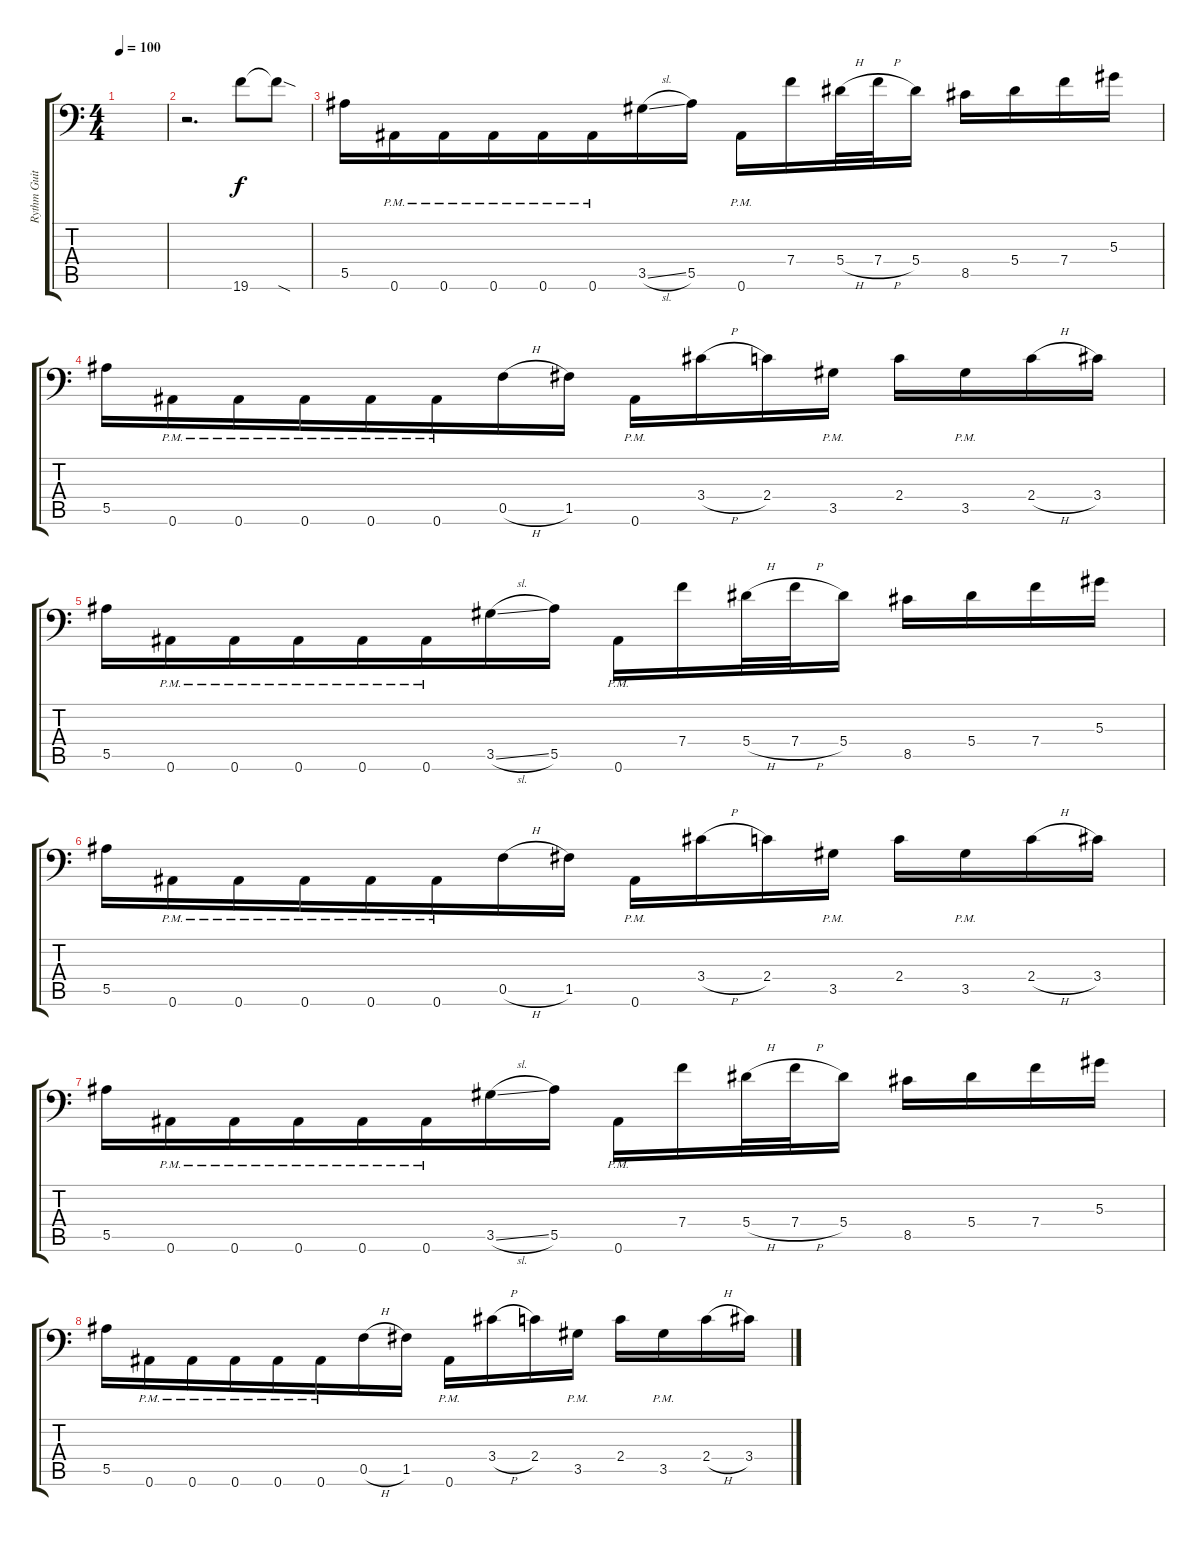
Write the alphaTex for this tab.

\track ("Rythm Guitar 1" "Rythm Guit") {instrument distortionguitar}
\staff {score tabs}
\tuning (C4 G3 Eb3 Bb2 F2 Bb1) {hide}
\ts (4 4)
\tempo 100
\clef f4
\ks c
|
r.2{d beam merge} 19.6.8 19.6{sod t}.8 |
5.5.16 0.6{pm}.16 0.6{pm}.16 0.6{pm}.16{beam merge} 0.6{pm}.16{beam merge} 0.6{pm}.16 3.5{sl}.16 5.5.16 0.6{pm}.16 7.4.16{beam merge} 5.4{h}.32 7.4{h}.32{beam merge} 5.4.16 8.5.16 5.4.16 7.4.16 5.3.16 |
5.5.16 0.6{pm}.16 0.6{pm}.16 0.6{pm}.16{beam merge} 0.6{pm}.16{beam merge} 0.6{pm}.16 0.5{h}.16 1.5.16 0.6{pm}.16 3.4{h}.16 2.4.16{beam merge} 3.5{pm}.16 2.4.16 3.5{pm}.16 2.4{h}.16 3.4.16 |
5.5.16 0.6{pm}.16 0.6{pm}.16 0.6{pm}.16{beam merge} 0.6{pm}.16{beam merge} 0.6{pm}.16 3.5{sl}.16 5.5.16 0.6{pm}.16 7.4.16{beam merge} 5.4{h}.32 7.4{h}.32{beam merge} 5.4.16 8.5.16 5.4.16 7.4.16 5.3.16 |
5.5.16 0.6{pm}.16 0.6{pm}.16 0.6{pm}.16{beam merge} 0.6{pm}.16{beam merge} 0.6{pm}.16 0.5{h}.16 1.5.16 0.6{pm}.16 3.4{h}.16 2.4.16{beam merge} 3.5{pm}.16 2.4.16 3.5{pm}.16 2.4{h}.16 3.4.16 |
5.5.16 0.6{pm}.16 0.6{pm}.16 0.6{pm}.16{beam merge} 0.6{pm}.16{beam merge} 0.6{pm}.16 3.5{sl}.16 5.5.16 0.6{pm}.16 7.4.16{beam merge} 5.4{h}.32 7.4{h}.32{beam merge} 5.4.16 8.5.16 5.4.16 7.4.16 5.3.16 |
5.5.16 0.6{pm}.16 0.6{pm}.16 0.6{pm}.16{beam merge} 0.6{pm}.16{beam merge} 0.6{pm}.16 0.5{h}.16 1.5.16 0.6{pm}.16 3.4{h}.16 2.4.16{beam merge} 3.5{pm}.16 2.4.16 3.5{pm}.16 2.4{h}.16 3.4.16
